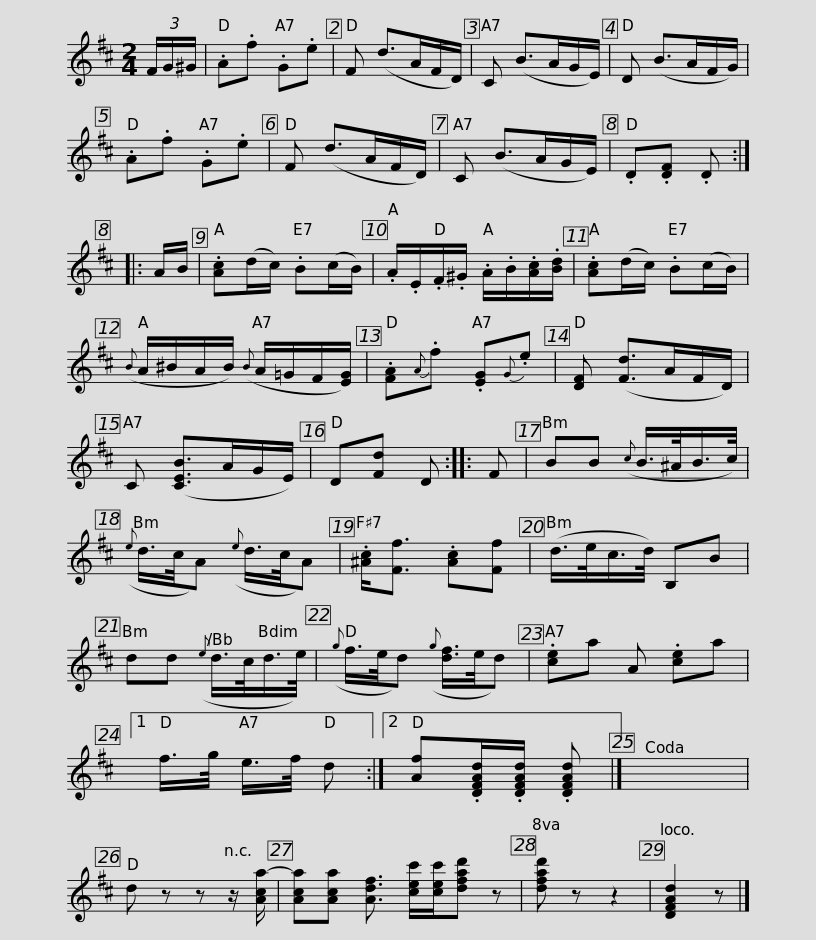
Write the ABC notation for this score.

X:1
L:1/8
M:2/4
I:linebreak $
K:D
V:1 treble
V:1
 (3F/G/^G/ | .A.f .G.e | F (d>AF/D/) | C (B>AG/E/) | D (B>AF/G/) | %5
 .A.f .G.e | F (d>AF/D/) | C (B>AG/E/) |$ .D.[DF] .D :: A/B/ | %10
 .[Ac](d/c/) .B(c/B/) | .A/.E/.F/.^G/ .A/.B/.[Ac]/.[Bd]/ | .[Ac](d/c/) .B(c/B/) |({B} A/^B/A/B/)({B} A/=G/F/[EG]/) | .[FA]{A}.f .[EG]{G}.e |$ %15
 [DF] ([Fd]>AF/D/) | C ([CEB]>AG/E/) | D[Fd] D :: F | BB({c} B/>^A/B/>c/) | %20
({e} d/>c/A)({e} d/>c/A) | .[^Ac]<[Ff] .[Ac][Ff] |$ (d/>e/c/>d/) B,B | dd({e} d/>c/d/>e/) |({g} f/>e/d)({g} [df]/>e/d) | %25
 .[ce]a A .[ce]a |1 f/>g/ e/>f/ d :|2 [Af].[DFAd]/.[DFAd]/ .[DFAd] |] x4 |$ d z z z/ [Aca-]/ | %30
 [Aca][Aca] [Adf]3/2 [cec']/[cec']/[dfad'] z | [dfad'] z z2 | [DFAd]2 z |] %33
